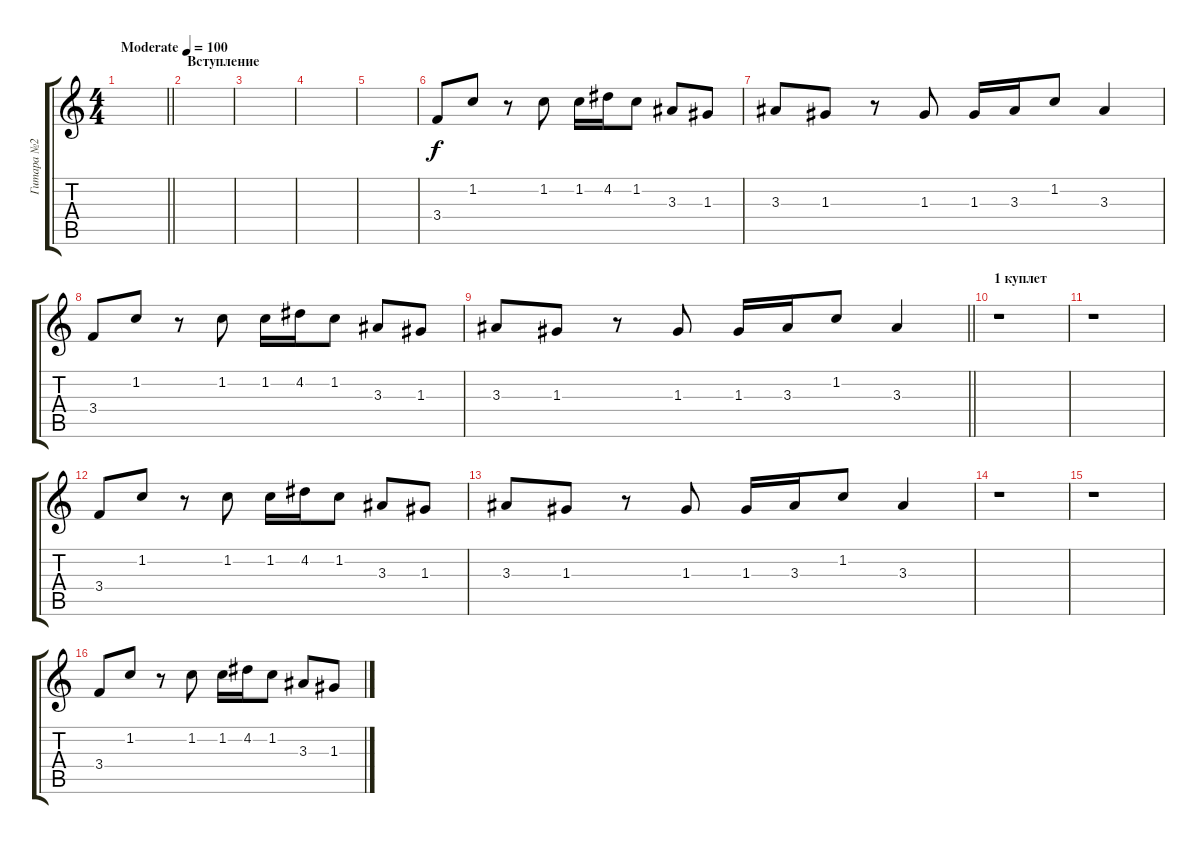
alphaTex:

\track ("Гитара №2" "Гитара №2") {instrument overdrivenguitar}
\staff {score tabs}
\tuning (E4 B3 G3 D3 A2 E2) {hide}
\ts (4 4)
\tempo (100 "Moderate")
\clef g2
\barLineRight lightlight
\ks c
|
\section ("" "Вступление")
|
|
|
|
3.4.8 1.2.8 r.8 1.2.8 1.2.16 4.2.16 1.2.8 3.3.8 1.3.8 |
3.3.8 1.3.8 r.8 1.3.8 1.3.16 3.3.16 1.2.8 3.3.4 |
3.4.8 1.2.8 r.8 1.2.8 1.2.16 4.2.16 1.2.8 3.3.8 1.3.8 |
\barLineRight lightlight
3.3.8 1.3.8 r.8 1.3.8 1.3.16 3.3.16 1.2.8 3.3.4 |
\section ("" "1 куплет")
r.1 |
r.1 |
3.4.8 1.2.8 r.8 1.2.8 1.2.16 4.2.16 1.2.8 3.3.8 1.3.8 |
3.3.8 1.3.8 r.8 1.3.8 1.3.16 3.3.16 1.2.8 3.3.4 |
r.1 |
r.1 |
3.4.8 1.2.8 r.8 1.2.8 1.2.16 4.2.16 1.2.8 3.3.8 1.3.8
